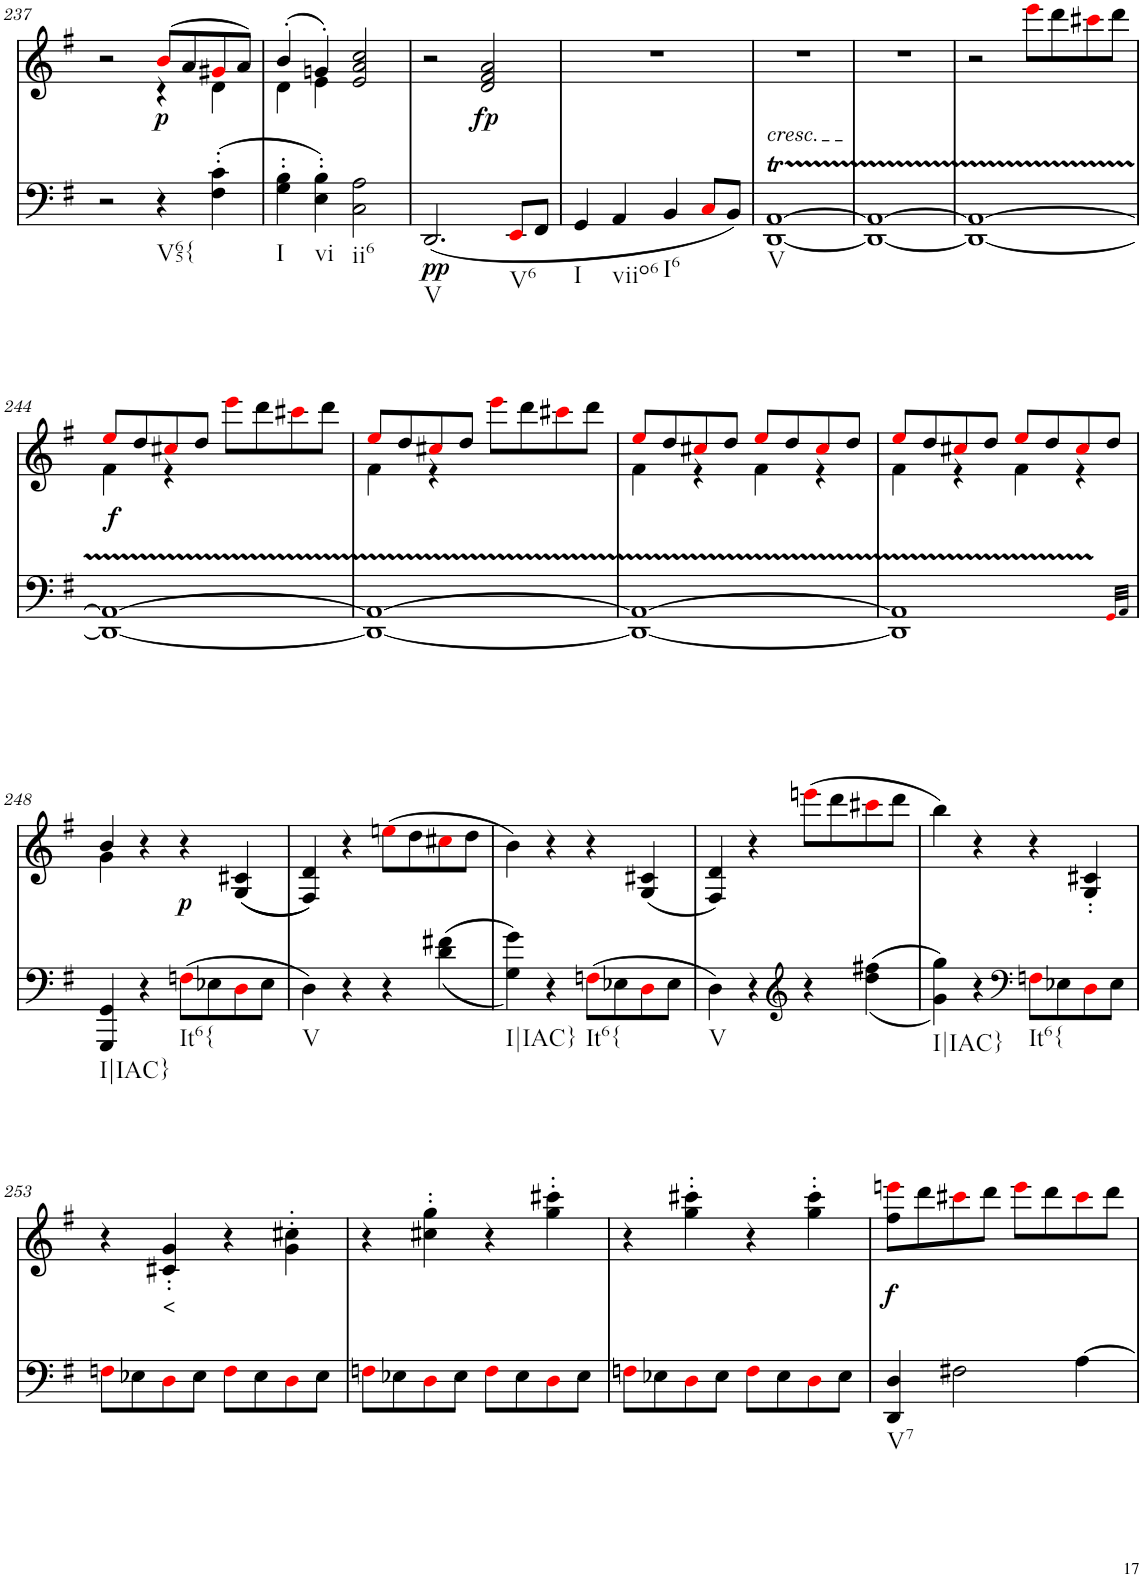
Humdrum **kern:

**kern	**dynam	**kern	**text	**dynam
*part2	*part2	*part1	*part1	*part1
*staff2	*staff2	*staff1	*staff1	*staff1
*I"piano	*	*I"piano	*	*
*I'Pno	*	*I'Pno	*	*
!!LO:PB:g=z
*clefF4	*	*clefF4	*	*
*k[f#]	*	*k[f#]	*	*
*G:	*	*G:	*	*
*M2/2	*	*M2/2	*	*
*met(c|)	*	*met(c|)	*	*
=237	=237	=237	=237	=237
*	*	*^	*	*
2r	.	2r	2ryy	.	.
!LO:TX:b:t=V65{	!	!	!	!	!
!	!	!	!	!	!LO:DY:b
4r	.	(8bi/L	4r	.	p
.	.	8a/	.	.	.
(4F#\' 4c\'	.	8g#Xi/	4d\	.	.
.	.	8a/J)	.	.	.
=238	=238	=238	=238	=238	=238
!LO:TX:b:t=I	!	!	!	!	!
4G\' 4B\'	.	(4b'/	4d\	.	.
!LO:TX:b:t=vi	!	!	!	!	!
4E\' 4B\')	.	4gn'/)	4e\	.	.
!LO:TX:b:t=ii6	!	!	!	!	!
2C\ 2A\	.	2e/ 2a/ 2cc/	2ryy	.	.
=239	=239	=239	=239	=239	=239
!LO:TX:b:t=V	!	!	!	!	!
!	!LO:DY:b	!	!	!	!
*	*	*v	*v	*	*
(<2.DD/	pp	2r	.	.
!	!	!	!LO:LY:b	!LO:DY:b
.	.	2d/ 2f#/ 2a/	fp	fp
!LO:TX:b:t=V6	!	!	!	!
8EEi/L	.	.	.	.
8FF#/J	.	.	.	.
=240	=240	=240	=240	=240
!LO:TX:b:t=I	!	!	!	!
4GG/	.	1r	.	.
!LO:TX:b:t=viio6	!	!	!	!
4AA/	.	.	.	.
!LO:TX:b:t=I6	!	!	!	!
4BB/	.	.	.	.
8Ci/L	.	.	.	.
8BB/J)	.	.	.	.
=241	=241	=241	=241	=241
!LO:TX:a:i:t=cresc.	!	!	!	!
!LO:TX:b:t=V	!	!	!	!
[1DDT [1AAT	.	1r	.	.
=242	=242	=242	=242	=242
1DD_ 1AA_	.	1r	.	.
=243	=243	=243	=243	=243
1DD_ 1AA_	.	2r	.	.
!	!	!	!LO:LY:b	!
.	.	8eeei\L	f	.
.	.	8ddd\	.	.
.	.	8ccc#Xi\	.	.
.	.	8ddd\J	.	.
!!LO:LB:g=z
=244	=244	=244	=244	=244
*	*	*^	*	*
!	!	!	!	!	!LO:DY:b
1DD_ 1AA_	.	8eei/L	4f#\	.	f
.	.	8dd/	.	.	.
.	.	8cc#Xi/	4r	.	.
.	.	8dd/J	.	.	.
.	.	8eeei\L	2ryy	.	.
.	.	8ddd\	.	.	.
.	.	8ccc#Xi\	.	.	.
.	.	8ddd\J	.	.	.
=245	=245	=245	=245	=245	=245
1DD_ 1AA_	.	8eei/L	4f#\	.	.
.	.	8dd/	.	.	.
.	.	8cc#Xi/	4r	.	.
.	.	8dd/J	.	.	.
.	.	8eeei\L	2ryy	.	.
.	.	8ddd\	.	.	.
.	.	8ccc#Xi\	.	.	.
.	.	8ddd\J	.	.	.
=246	=246	=246	=246	=246	=246
1DD_ 1AA_	.	8eei/L	4f#\	.	.
.	.	8dd/	.	.	.
.	.	8cc#Xi/	4r	.	.
.	.	8dd/J	.	.	.
.	.	8eei/L	4f#\	.	.
.	.	8dd/	.	.	.
.	.	8cc#i/	4r	.	.
.	.	8dd/J	.	.	.
=247	=247	=247	=247	=247	=247
1DD]TTT 1AA]TTT	.	8eei/L	4f#\	.	.
.	.	8dd/	.	.	.
.	.	8cc#Xi/	4r	.	.
.	.	8dd/J	.	.	.
.	.	8eei/L	4f#\	.	.
.	.	8dd/	.	.	.
.	.	8cc#i/	4r	.	.
.	.	8dd/J	.	.	.
32qGGi/LLL	.	.	.	.	.
32qAA/JJJ	.	.	.	.	.
!!LO:LB:g=z	!!
=248	=248	=248	=248	=248	=248
!LO:TX:b:t=I|IAC}	!	!	!	!	!
4GGG/ 4GG/	.	4b/	4g\	.	.
4r	.	4r	2.ryy	.	.
!LO:TX:b:t=It6{	!	!	!	!	!
!	!	!	!	!	!LO:DY:b
(8Fni\L	.	4r	.	.	p
8E-X\	.	.	.	.	.
8Di\	.	((4G/ 4c#X/	.	.	.
8E-\J	.	.	.	.	.
*	*	*v	*v	*	*
=249	=249	=249	=249	=249
!LO:TX:b:t=V	!	!	!	!
4D\)	.	4F#/ 4d/))	.	.
4r	.	4r	.	.
4r	.	(8eeni\L	.	.
.	.	8dd\	.	.
((<4d\ 4f#X\	.	8cc#Xi\	.	.
.	.	8dd\J	.	.
=250	=250	=250	=250	=250
!LO:TX:b:t=I|IAC}	!	!	!	!
4G\ 4g\))	.	4b\)	.	.
4r	.	4r	.	.
!LO:TX:b:t=It6{	!	!	!	!
(8Fni\L	.	4r	.	.
8E-X\	.	.	.	.
8Di\	.	(4G/ 4c#X/	.	.
8E-\J	.	.	.	.
=251	=251	=251	=251	=251
!LO:TX:b:t=V	!	!	!	!
4D\)	.	4F#/ 4d/)	.	.
4r	.	4r	.	.
*clefG2	*	*	*	*
4r	.	(8eeeni\L	.	.
.	.	8ddd\	.	.
((<4dd\ 4ff#X\	.	8ccc#Xi\	.	.
.	.	8ddd\J	.	.
=252	=252	=252	=252	=252
!LO:TX:b:t=I|IAC}	!	!	!	!
4g\ 4gg\))	.	4bb\)	.	.
4r	.	4r	.	.
*clefF4	*	*	*	*
!LO:TX:b:t=It6{	!	!	!	!
8Fni\L	.	4r	.	.
8E-X\	.	.	.	.
8Di\	.	4G/' 4c#X/'	.	.
8E-\J	.	.	.	.
!!LO:LB:g=z
=253	=253	=253	=253	=253
8Fni\L	.	4r	.	.
8E-X\	.	.	.	.
!	!	!	!LO:LY:b	!
8Di\	.	4c#X/' 4g/'	<	.
8E-\J	.	.	.	.
8Fi\L	.	4r	.	.
8E-\	.	.	.	.
8Di\	.	4g\' 4cc#X\'	.	.
8E-\J	.	.	.	.
=254	=254	=254	=254	=254
8Fni\L	.	4r	.	.
8E-X\	.	.	.	.
8Di\	.	4cc#X\' 4gg\'	.	.
8E-\J	.	.	.	.
8Fi\L	.	4r	.	.
8E-\	.	.	.	.
8Di\	.	4gg\' 4ccc#X\'	.	.
8E-\J	.	.	.	.
=255	=255	=255	=255	=255
8Fni\L	.	4r	.	.
8E-X\	.	.	.	.
8Di\	.	4gg\' 4ccc#X\'	.	.
8E-\J	.	.	.	.
8Fi\L	.	4r	.	.
8E-\	.	.	.	.
8Di\	.	4gg\' 4ccc#\'	.	.
8E-\J	.	.	.	.
=256	=256	=256	=256	=256
!LO:TX:b:t=V7	!	!	!	!
!	!	!	!LO:LY:b	!LO:DY:b
4DD/ 4D/	.	8ff#\ 8eeeni\L	f)	f
.	.	8ddd\	.	.
2F#X\	.	8ccc#Xi\	.	.
.	.	8ddd\J	.	.
.	.	8eeei\L	.	.
.	.	8ddd\	.	.
[4A\	.	8ccc#i\	.	.
.	.	8ddd\J	.	.
=	=	=	=	=
*-	*-	*-	*-	*-
